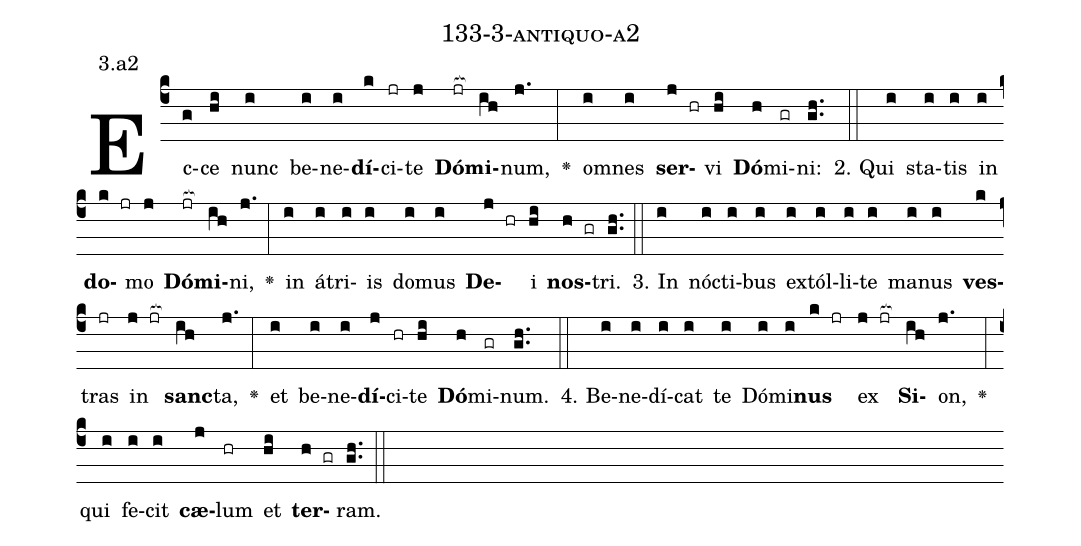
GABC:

name: 133-3-antiquo-a2;
annotation: 3.a2;
%%
(c4)Ec(g)ce(hi) nunc(i) be(i)ne(i)<b>dí</b>(k)ci(jr)te(j) <b>Dó</b>(jr[ocb:1{])<b>mi</b>(ih[ocb:0}])num,(j.) <v>\greheightstar</v>(:) om(i)nes(i) <b>ser</b>(j hr)vi(hi) <b>Dó</b>(h)mi(gr)ni:(gh..) (::)
2. Qui(i) sta(i)tis(i) in(i) <b>do</b>(k jr)mo(j) <b>Dó</b>(jr[ocb:1{])<b>mi</b>(ih[ocb:0}])ni,(j.) <v>\greheightstar</v>(:) in(i) á(i)tri(i)is(i) do(i)mus(i) <b>De</b>(j hr)i(hi) <b>nos</b>(h gr)tri.(gh..) (::)
3. In(i) nóc(i)ti(i)bus(i) ex(i)tól(i)li(i)te(i) ma(i)nus(i) <b>ves</b>(k)tras(jr) in(j jr[ocb:1{]) <b>sanc</b>(ih[ocb:0}])ta,(j.) <v>\greheightstar</v>(:) et(i) be(i)ne(i)<b>dí</b>(j)ci(hr)te(hi) <b>Dó</b>(h)mi(gr)num.(gh..) (::)
4. Be(i)ne(i)dí(i)cat(i) te(i) Dó(i)mi(i)<b>nus</b>(k jr) ex(j jr[ocb:1{]) <b>Si</b>(ih[ocb:0}])on,(j.) <v>\greheightstar</v>(:) qui(i) fe(i)cit(i) <b>cæ</b>(j)lum(hr) et(hi) <b>ter</b>(h gr)ram.(gh..) (::)
